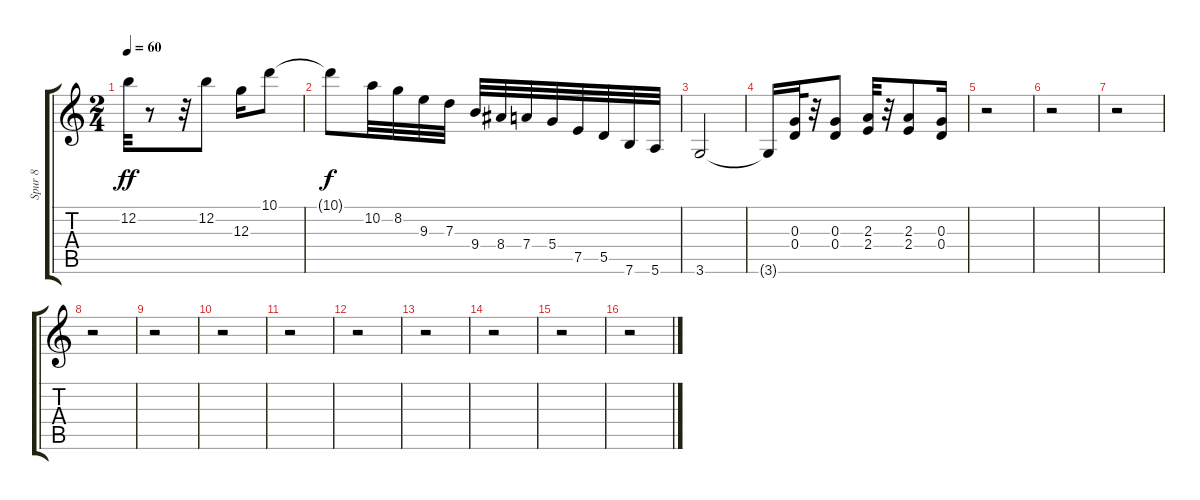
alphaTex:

\track ("Spur 8" "Spur 8") {instrument overdrivenguitar}
\staff {score tabs}
\tuning (E4 B3 G3 D3 A2 E2) {hide}
\ts (2 4)
\tempo 60
\clef g2
\ks c
12.2.32{dy ff} r.8 r.32 12.2.8 12.3.16 10.1.8 |
10.1{t}.8{dy f} 10.2.32 8.2.32 9.3.32 7.3.32 9.4.32 8.4.32 7.4.32 5.4.32 7.5.32 5.5.32 7.6.32 5.6.32 |
3.6.2 |
3.6{t}.16 (0.3 0.4).32 r.32 (0.3 0.4).8 (2.3 2.4).32 r.32 (2.3 2.4).8 (0.3 0.4).16 |
r.2 |
r.2 |
r.2 |
r.2 |
r.2 |
r.2 |
r.2 |
r.2 |
r.2 |
r.2 |
r.2 |
r.2
